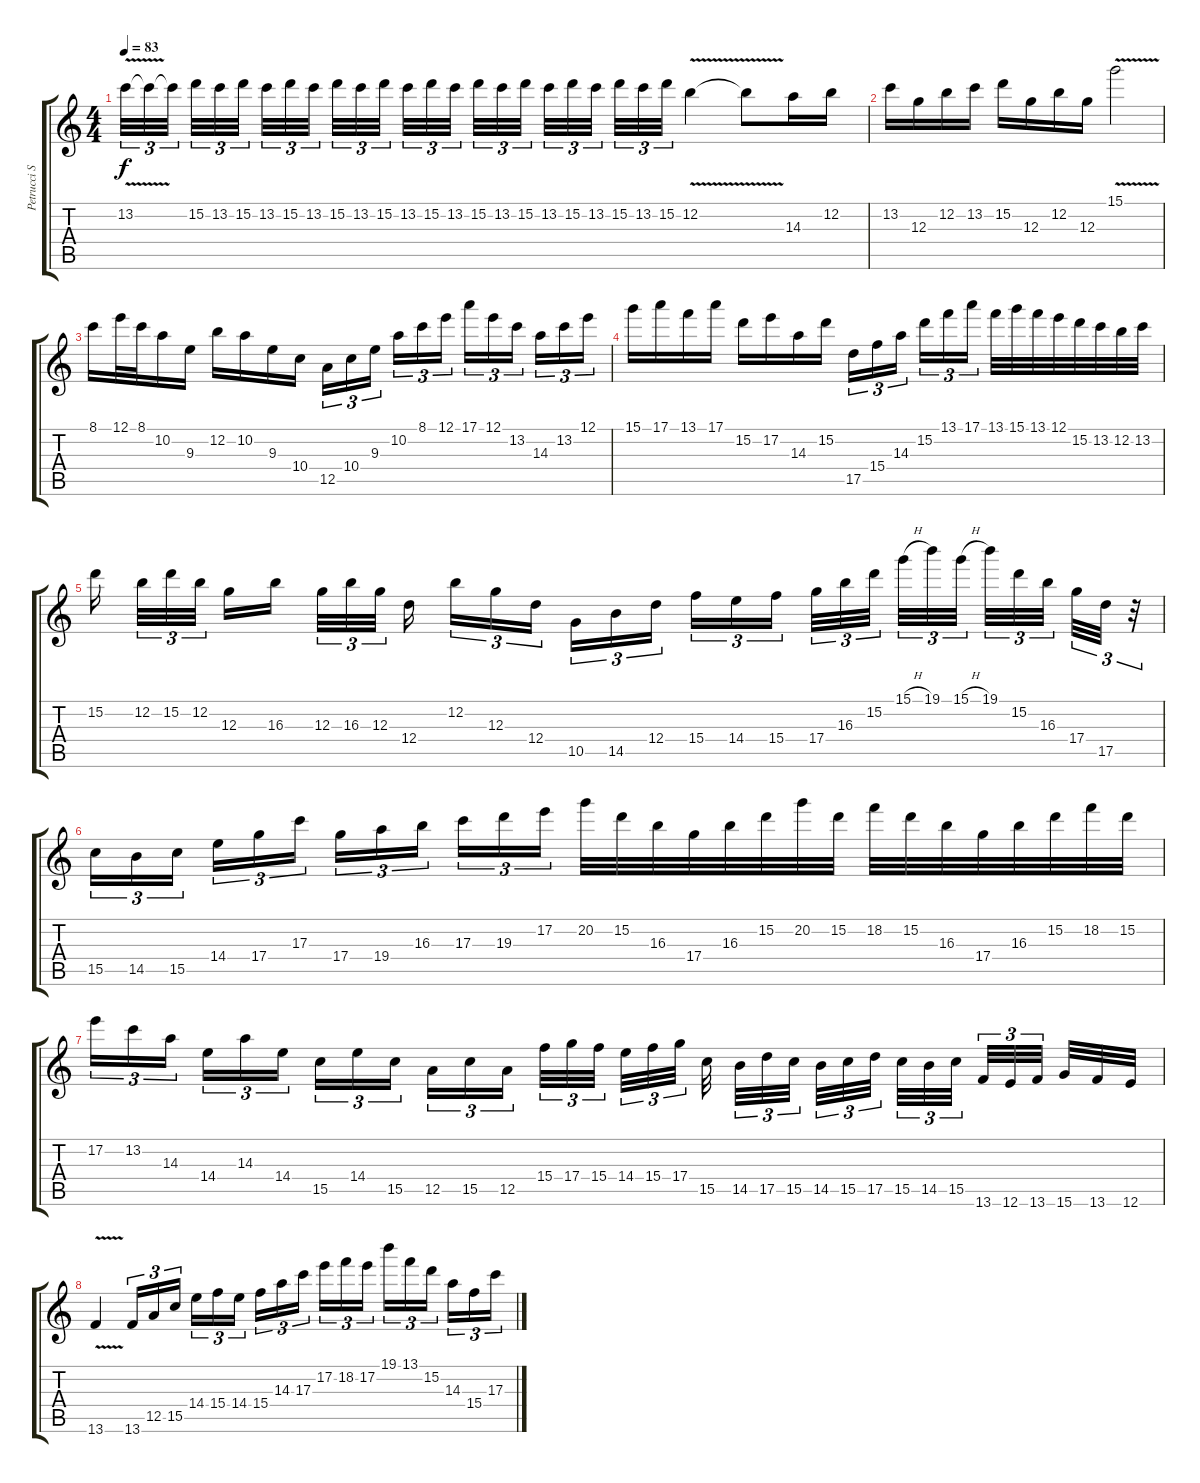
\track ("Petrucci Solo" "Petrucci S") {instrument distortionguitar}
\staff {score tabs}
\tuning (E4 B3 G3 D3 A2 E2) {hide}
\ts (4 4)
\tempo 83
\clef g2
\ks c
13.2{v}.32{tu (3 2) dy f} 13.2{t}.32{tu (3 2)} 13.2{t}.32{tu (3 2)} 15.2.32{tu (3 2)} 13.2.32{tu (3 2)} 15.2.32{tu (3 2)} 13.2.32{tu (3 2)} 15.2.32{tu (3 2)} 13.2.32{tu (3 2)} 15.2.32{tu (3 2)} 13.2.32{tu (3 2)} 15.2.32{tu (3 2)} 13.2.32{tu (3 2)} 15.2.32{tu (3 2)} 13.2.32{tu (3 2)} 15.2.32{tu (3 2)} 13.2.32{tu (3 2)} 15.2.32{tu (3 2)} 13.2.32{tu (3 2)} 15.2.32{tu (3 2)} 13.2.32{tu (3 2)} 15.2.32{tu (3 2)} 13.2.32{tu (3 2)} 15.2.32{tu (3 2)} 12.2{v}.4 12.2{t}.8 14.3.16 12.2.16 |
13.2.16 12.3.16 12.2.16 13.2.16 15.2.16 12.3.16 12.2.16 12.3.16 15.1{v}.2 |
8.1.16 12.1.32 8.1.32 10.2.16 9.3.16 12.2.16 10.2.16 9.3.16 10.4.16 12.5.16{tu (3 2)} 10.4.16{tu (3 2)} 9.3.16{tu (3 2)} 10.2.16{tu (3 2)} 8.1.16{tu (3 2)} 12.1.16{tu (3 2)} 17.1.16{tu (3 2)} 12.1.16{tu (3 2)} 13.2.16{tu (3 2)} 14.3.16{tu (3 2)} 13.2.16{tu (3 2)} 12.1.16{tu (3 2)} |
15.1.16 17.1.16 13.1.16 17.1.16 15.2.16 17.2.16 14.3.16 15.2.16 17.5.16{tu (3 2)} 15.4.16{tu (3 2)} 14.3.16{tu (3 2)} 15.2.16{tu (3 2)} 13.1.16{tu (3 2)} 17.1.16{tu (3 2)} 13.1.32 15.1.32 13.1.32 12.1.32 15.2.32 13.2.32 12.2.32 13.2.32 |
15.2.16 12.2.32{tu (3 2)} 15.2.32{tu (3 2)} 12.2.32{tu (3 2)} 12.3.16 16.3.16 12.3.32{tu (3 2)} 16.3.32{tu (3 2)} 12.3.32{tu (3 2)} 12.4.16 12.2.16{tu (3 2)} 12.3.16{tu (3 2)} 12.4.16{tu (3 2)} 10.5.16{tu (3 2)} 14.5.16{tu (3 2)} 12.4.16{tu (3 2)} 15.4.16{tu (3 2)} 14.4.16{tu (3 2)} 15.4.16{tu (3 2)} 17.4.32{tu (3 2)} 16.3.32{tu (3 2)} 15.2.32{tu (3 2)} 15.1{h}.32{tu (3 2)} 19.1.32{tu (3 2)} 15.1{h}.32{tu (3 2)} 19.1.32{tu (3 2)} 15.2.32{tu (3 2)} 16.3.32{tu (3 2)} 17.4.32{tu (3 2)} 17.5.32{tu (3 2)} r.32{tu (3 2)} |
15.5.16{tu (3 2)} 14.5.16{tu (3 2)} 15.5.16{tu (3 2)} 14.4.16{tu (3 2)} 17.4.16{tu (3 2)} 17.3.16{tu (3 2)} 17.4.16{tu (3 2)} 19.4.16{tu (3 2)} 16.3.16{tu (3 2)} 17.3.16{tu (3 2)} 19.3.16{tu (3 2)} 17.2.16{tu (3 2)} 20.2.32 15.2.32 16.3.32 17.4.32 16.3.32 15.2.32 20.2.32 15.2.32 18.2.32 15.2.32 16.3.32 17.4.32 16.3.32 15.2.32 18.2.32 15.2.32 |
17.2.16{tu (3 2)} 13.2.16{tu (3 2)} 14.3.16{tu (3 2)} 14.4.16{tu (3 2)} 14.3.16{tu (3 2)} 14.4.16{tu (3 2)} 15.5.16{tu (3 2)} 14.4.16{tu (3 2)} 15.5.16{tu (3 2)} 12.5.16{tu (3 2)} 15.5.16{tu (3 2)} 12.5.16{tu (3 2)} 15.4.32{tu (3 2)} 17.4.32{tu (3 2)} 15.4.32{tu (3 2)} 14.4.32{tu (3 2)} 15.4.32{tu (3 2)} 17.4.32{tu (3 2)} 15.5.32 14.5.32{tu (3 2)} 17.5.32{tu (3 2)} 15.5.32{tu (3 2)} 14.5.32{tu (3 2)} 15.5.32{tu (3 2)} 17.5.32{tu (3 2)} 15.5.32{tu (3 2)} 14.5.32{tu (3 2)} 15.5.32{tu (3 2)} 13.6.32{tu (3 2)} 12.6.32{tu (3 2)} 13.6.32{tu (3 2)} 15.6.32 13.6.32 12.6.32 |
13.6{v}.4 13.6.16{tu (3 2)} 12.5.16{tu (3 2)} 15.5.16{tu (3 2)} 14.4.16{tu (3 2)} 15.4.16{tu (3 2)} 14.4.16{tu (3 2)} 15.4.16{tu (3 2)} 14.3.16{tu (3 2)} 17.3.16{tu (3 2)} 17.2.16{tu (3 2)} 18.2.16{tu (3 2)} 17.2.16{tu (3 2)} 19.1.16{tu (3 2)} 13.1.16{tu (3 2)} 15.2.16{tu (3 2)} 14.3.16{tu (3 2)} 15.4.16{tu (3 2)} 17.3.16{tu (3 2)}
